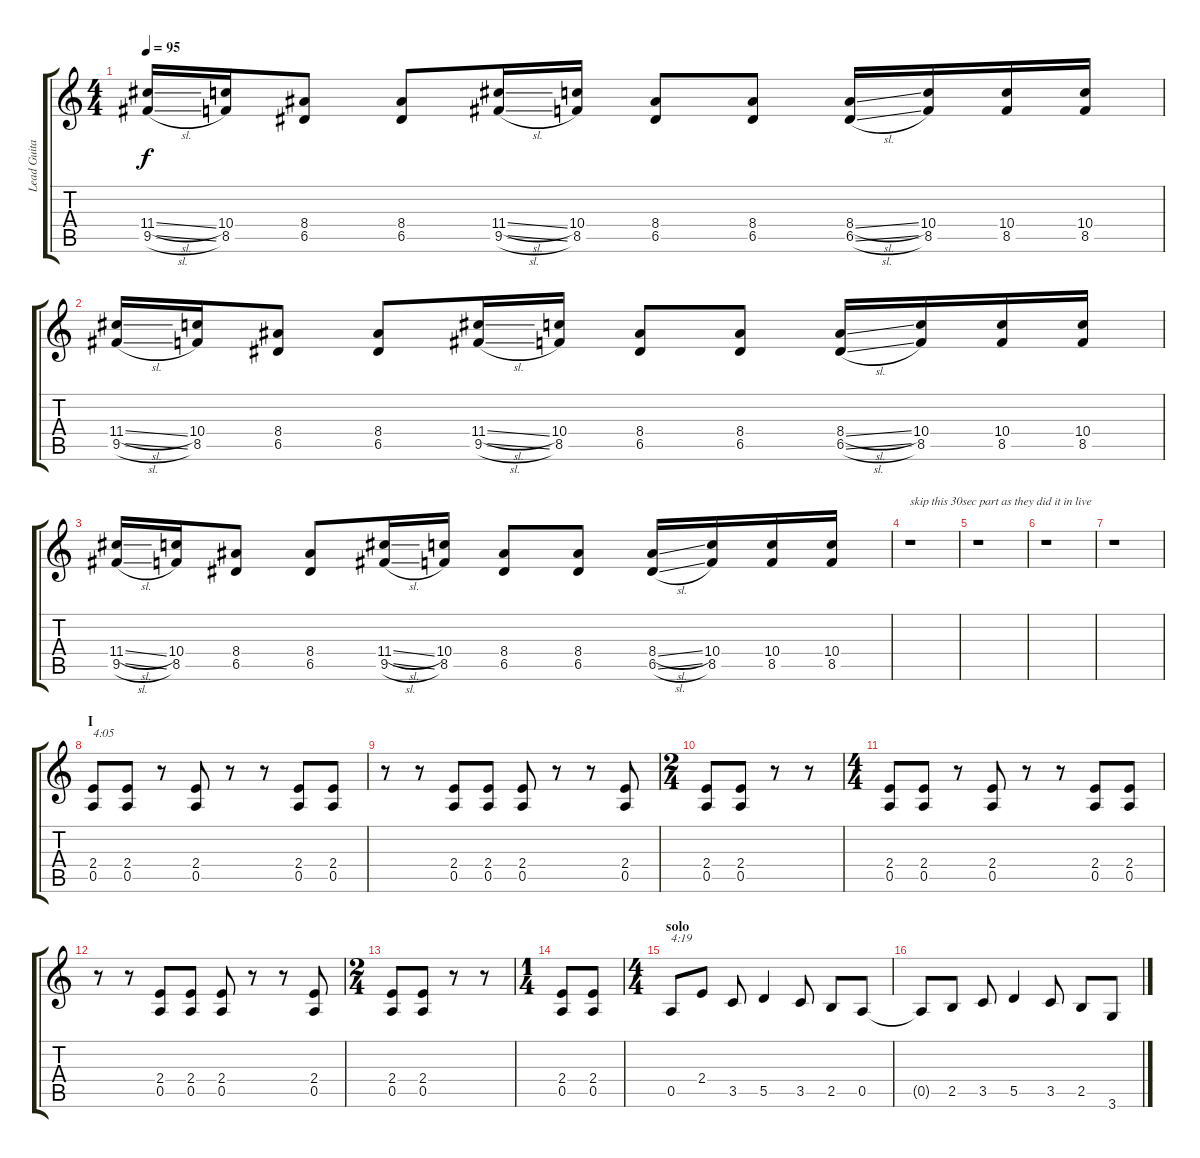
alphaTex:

\track ("Lead Guitar" "Lead Guita") {instrument distortionguitar}
\staff {score tabs}
\tuning (E4 B3 G3 D3 A2 E2) {hide}
\ts (4 4)
\tempo 95
\clef g2
\ks c
(11.4{sl} 9.5{sl}).16{dy f} (10.4 8.5).16 (8.4 6.5).8 (8.4 6.5).8 (11.4{sl} 9.5{sl}).16 (10.4 8.5).16 (8.4 6.5).8 (8.4 6.5).8 (8.4{sl} 6.5{sl}).16 (10.4 8.5).16 (10.4 8.5).16 (10.4 8.5).16 |
(11.4{sl} 9.5{sl}).16 (10.4 8.5).16 (8.4 6.5).8 (8.4 6.5).8 (11.4{sl} 9.5{sl}).16 (10.4 8.5).16 (8.4 6.5).8 (8.4 6.5).8 (8.4{sl} 6.5{sl}).16 (10.4 8.5).16 (10.4 8.5).16 (10.4 8.5).16 |
(11.4{sl} 9.5{sl}).16 (10.4 8.5).16 (8.4 6.5).8 (8.4 6.5).8 (11.4{sl} 9.5{sl}).16 (10.4 8.5).16 (8.4 6.5).8 (8.4 6.5).8 (8.4{sl} 6.5{sl}).16 (10.4 8.5).16 (10.4 8.5).16 (10.4 8.5).16 |
r.1{txt "skip this 30sec part as they did it in live"} |
r.1 |
r.1 |
r.1 |
\section ("" "I")
(2.4 0.5).8{txt "4:05"} (2.4 0.5).8 r.8 (2.4 0.5).8 r.8 r.8 (2.4 0.5).8 (2.4 0.5).8 |
r.8 r.8 (2.4 0.5).8 (2.4 0.5).8 (2.4 0.5).8 r.8 r.8 (2.4 0.5).8 |
\ts (2 4)
(2.4 0.5).8 (2.4 0.5).8 r.8 r.8 |
\ts (4 4)
(2.4 0.5).8 (2.4 0.5).8 r.8 (2.4 0.5).8 r.8 r.8 (2.4 0.5).8 (2.4 0.5).8 |
r.8 r.8 (2.4 0.5).8 (2.4 0.5).8 (2.4 0.5).8 r.8 r.8 (2.4 0.5).8 |
\ts (2 4)
(2.4 0.5).8 (2.4 0.5).8 r.8 r.8 |
\ts (1 4)
(2.4 0.5).8 (2.4 0.5).8 |
\ts (4 4)
\section ("" "solo")
0.5.8{txt "4:19"} 2.4.8 3.5.8 5.5.4 3.5.8 2.5.8 0.5.8 |
0.5{t}.8 2.5.8 3.5.8 5.5.4 3.5.8 2.5.8 3.6.8
